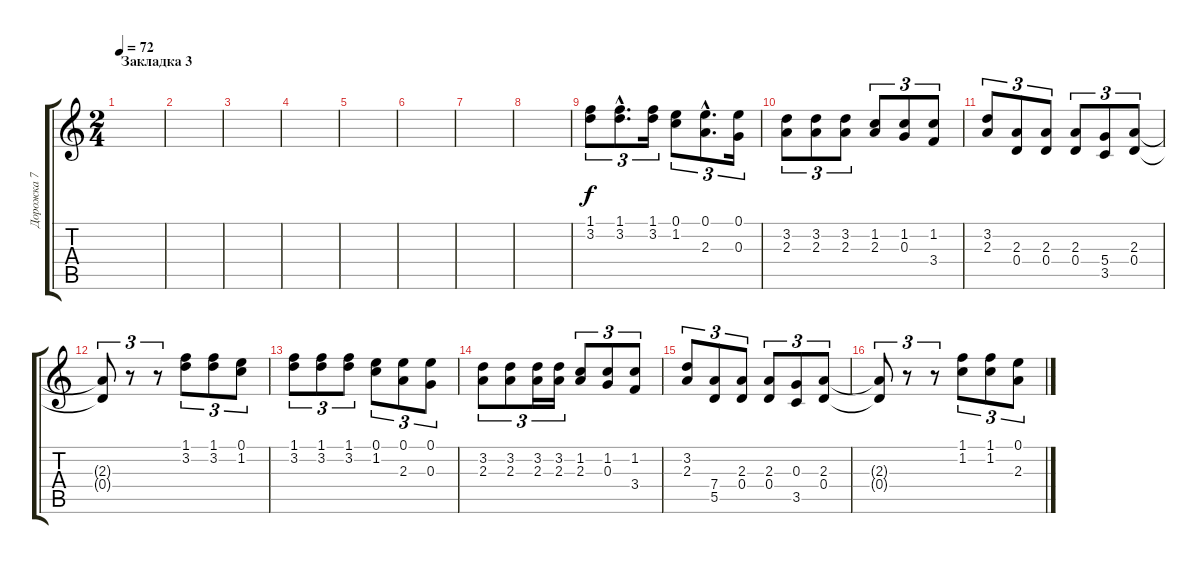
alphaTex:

\track ("Дорожка 7" "Дорожка 7") {instrument acousticguitarnylon}
\staff {score tabs}
\tuning (E4 B3 G3 D3 A2 E2) {hide}
\ts (2 4)
\section ("" "Закладка 3")
\tempo 72
\clef g2
\ks c
|
|
|
|
|
|
|
|
(1.1 3.2).8{tu (3 2) volume 12 instrument acousticguitarnylon} (1.1{hac} 3.2{hac}).8{d tu (3 2)} (1.1 3.2).16{tu (3 2)} (0.1 1.2).8{tu (3 2)} (0.1{hac} 2.3{hac}).8{d tu (3 2)} (0.1 0.3).16{tu (3 2)} |
(3.2 2.3).8{tu (3 2) volume 12 instrument acousticguitarnylon} (3.2 2.3).8{tu (3 2)} (3.2 2.3).8{tu (3 2)} (1.2 2.3).8{tu (3 2)} (1.2 0.3).8{tu (3 2)} (1.2 3.4).8{tu (3 2)} |
(3.2 2.3).8{tu (3 2) volume 12 instrument acousticguitarnylon} (2.3 0.4).8{tu (3 2)} (2.3 0.4).8{tu (3 2)} (2.3 0.4).8{tu (3 2)} (5.4 3.5).8{tu (3 2)} (2.3 0.4).8{tu (3 2)} |
(2.3{t} 0.4{t}).8{tu (3 2)} r.8{tu (3 2)} r.8{tu (3 2)} (1.1 3.2).8{tu (3 2)} (1.1 3.2).8{tu (3 2)} (0.1 1.2).8{tu (3 2)} |
(1.1 3.2).8{tu (3 2)} (1.1 3.2).8{tu (3 2)} (1.1 3.2).8{tu (3 2)} (0.1 1.2).8{tu (3 2)} (0.1 2.3).8{tu (3 2)} (0.1 0.3).8{tu (3 2)} |
(3.2 2.3).8{tu (3 2)} (3.2 2.3).8{tu (3 2)} (3.2 2.3).16{tu (3 2)} (3.2 2.3).16{tu (3 2)} (1.2 2.3).8{tu (3 2)} (1.2 0.3).8{tu (3 2)} (1.2 3.4).8{tu (3 2)} |
(3.2 2.3).8{tu (3 2)} (7.4 5.5).8{tu (3 2)} (2.3 0.4).8{tu (3 2)} (2.3 0.4).8{tu (3 2)} (0.3 3.5).8{tu (3 2)} (2.3 0.4).8{tu (3 2)} |
(2.3{t} 0.4{t}).8{tu (3 2)} r.8{tu (3 2)} r.8{tu (3 2)} (1.1 1.2).8{tu (3 2)} (1.1 1.2).8{tu (3 2)} (0.1 2.3).8{tu (3 2)}
